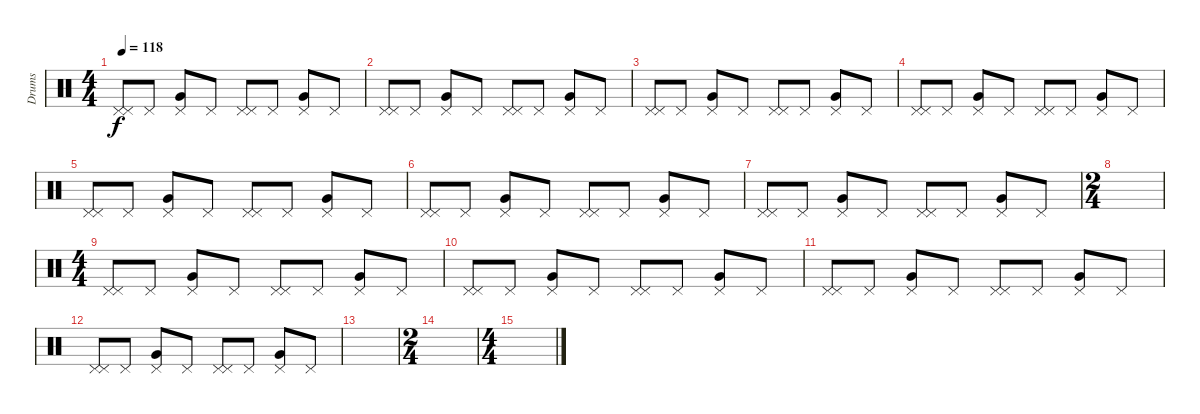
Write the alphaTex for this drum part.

\track ("Drums" "Drums") {instrument percussion}
\staff {score}
\articulation defaults
\ts (4 4)
\tempo 118
\clef neutral
\ks c
("Pedal Hi-Hat (hit)" "Pedal Hi-Hat (hit)").8{dy f} "Pedal Hi-Hat (hit)".8 ("Very Low Tom (hit)" "Pedal Hi-Hat (hit)").8 "Pedal Hi-Hat (hit)".8 ("Pedal Hi-Hat (hit)" "Pedal Hi-Hat (hit)").8 "Pedal Hi-Hat (hit)".8 ("Very Low Tom (hit)" "Pedal Hi-Hat (hit)").8 "Pedal Hi-Hat (hit)".8 |
("Pedal Hi-Hat (hit)" "Pedal Hi-Hat (hit)").8 "Pedal Hi-Hat (hit)".8 ("Very Low Tom (hit)" "Pedal Hi-Hat (hit)").8 "Pedal Hi-Hat (hit)".8 ("Pedal Hi-Hat (hit)" "Pedal Hi-Hat (hit)").8 "Pedal Hi-Hat (hit)".8 ("Very Low Tom (hit)" "Pedal Hi-Hat (hit)").8 "Pedal Hi-Hat (hit)".8 |
("Pedal Hi-Hat (hit)" "Pedal Hi-Hat (hit)").8 "Pedal Hi-Hat (hit)".8 ("Very Low Tom (hit)" "Pedal Hi-Hat (hit)").8 "Pedal Hi-Hat (hit)".8 ("Pedal Hi-Hat (hit)" "Pedal Hi-Hat (hit)").8 "Pedal Hi-Hat (hit)".8 ("Very Low Tom (hit)" "Pedal Hi-Hat (hit)").8 "Pedal Hi-Hat (hit)".8 |
("Pedal Hi-Hat (hit)" "Pedal Hi-Hat (hit)").8 "Pedal Hi-Hat (hit)".8 ("Very Low Tom (hit)" "Pedal Hi-Hat (hit)").8 "Pedal Hi-Hat (hit)".8 ("Pedal Hi-Hat (hit)" "Pedal Hi-Hat (hit)").8 "Pedal Hi-Hat (hit)".8 ("Very Low Tom (hit)" "Pedal Hi-Hat (hit)").8 "Pedal Hi-Hat (hit)".8 |
("Pedal Hi-Hat (hit)" "Pedal Hi-Hat (hit)").8 "Pedal Hi-Hat (hit)".8 ("Very Low Tom (hit)" "Pedal Hi-Hat (hit)").8 "Pedal Hi-Hat (hit)".8 ("Pedal Hi-Hat (hit)" "Pedal Hi-Hat (hit)").8 "Pedal Hi-Hat (hit)".8 ("Very Low Tom (hit)" "Pedal Hi-Hat (hit)").8 "Pedal Hi-Hat (hit)".8 |
("Pedal Hi-Hat (hit)" "Pedal Hi-Hat (hit)").8 "Pedal Hi-Hat (hit)".8 ("Very Low Tom (hit)" "Pedal Hi-Hat (hit)").8 "Pedal Hi-Hat (hit)".8 ("Pedal Hi-Hat (hit)" "Pedal Hi-Hat (hit)").8 "Pedal Hi-Hat (hit)".8 ("Very Low Tom (hit)" "Pedal Hi-Hat (hit)").8 "Pedal Hi-Hat (hit)".8 |
("Pedal Hi-Hat (hit)" "Pedal Hi-Hat (hit)").8 "Pedal Hi-Hat (hit)".8 ("Very Low Tom (hit)" "Pedal Hi-Hat (hit)").8 "Pedal Hi-Hat (hit)".8 ("Pedal Hi-Hat (hit)" "Pedal Hi-Hat (hit)").8 "Pedal Hi-Hat (hit)".8 ("Very Low Tom (hit)" "Pedal Hi-Hat (hit)").8 "Pedal Hi-Hat (hit)".8 |
\ts (2 4)
|
\ts (4 4)
("Pedal Hi-Hat (hit)" "Pedal Hi-Hat (hit)").8 "Pedal Hi-Hat (hit)".8 ("Very Low Tom (hit)" "Pedal Hi-Hat (hit)").8 "Pedal Hi-Hat (hit)".8 ("Pedal Hi-Hat (hit)" "Pedal Hi-Hat (hit)").8 "Pedal Hi-Hat (hit)".8 ("Very Low Tom (hit)" "Pedal Hi-Hat (hit)").8 "Pedal Hi-Hat (hit)".8 |
("Pedal Hi-Hat (hit)" "Pedal Hi-Hat (hit)").8 "Pedal Hi-Hat (hit)".8 ("Very Low Tom (hit)" "Pedal Hi-Hat (hit)").8 "Pedal Hi-Hat (hit)".8 ("Pedal Hi-Hat (hit)" "Pedal Hi-Hat (hit)").8 "Pedal Hi-Hat (hit)".8 ("Very Low Tom (hit)" "Pedal Hi-Hat (hit)").8 "Pedal Hi-Hat (hit)".8 |
("Pedal Hi-Hat (hit)" "Pedal Hi-Hat (hit)").8 "Pedal Hi-Hat (hit)".8 ("Very Low Tom (hit)" "Pedal Hi-Hat (hit)").8 "Pedal Hi-Hat (hit)".8 ("Pedal Hi-Hat (hit)" "Pedal Hi-Hat (hit)").8 "Pedal Hi-Hat (hit)".8 ("Very Low Tom (hit)" "Pedal Hi-Hat (hit)").8 "Pedal Hi-Hat (hit)".8 |
("Pedal Hi-Hat (hit)" "Pedal Hi-Hat (hit)").8 "Pedal Hi-Hat (hit)".8 ("Very Low Tom (hit)" "Pedal Hi-Hat (hit)").8 "Pedal Hi-Hat (hit)".8 ("Pedal Hi-Hat (hit)" "Pedal Hi-Hat (hit)").8 "Pedal Hi-Hat (hit)".8 ("Very Low Tom (hit)" "Pedal Hi-Hat (hit)").8 "Pedal Hi-Hat (hit)".8 |
|
\ts (2 4)
|
\ts (4 4)
